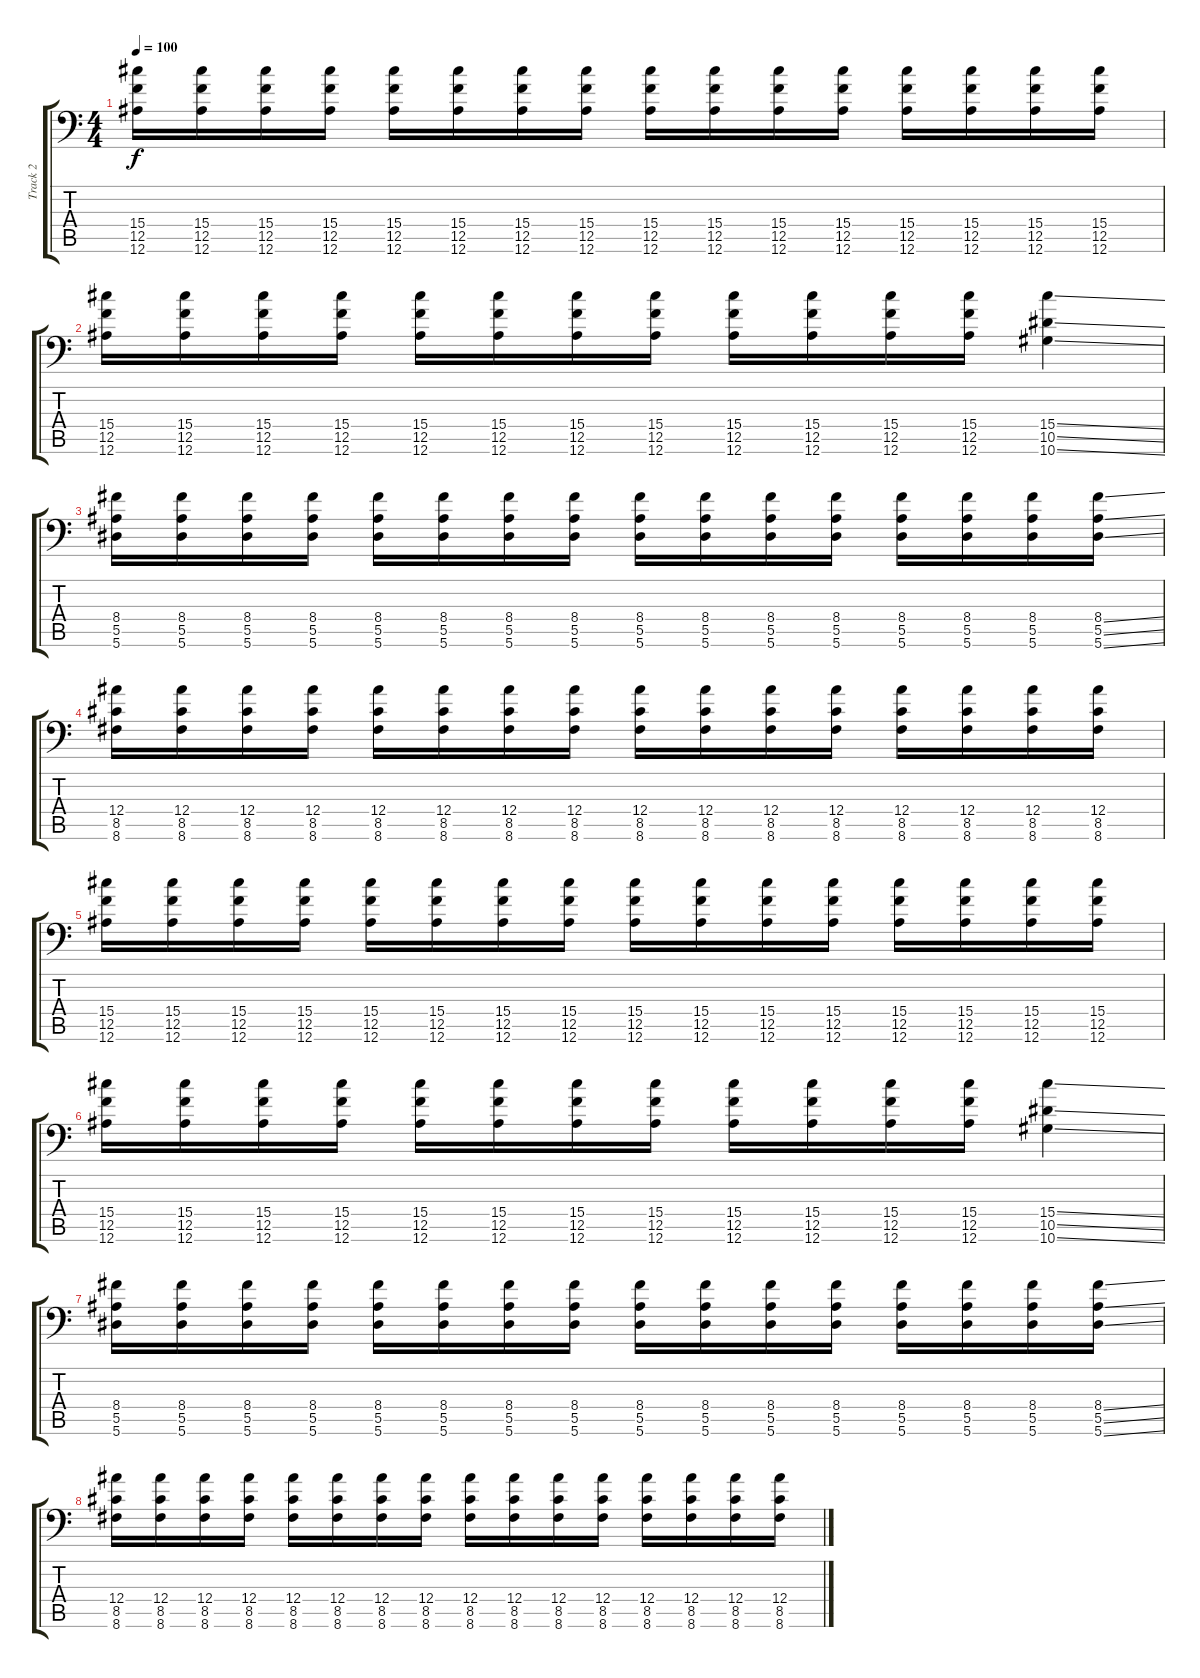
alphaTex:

\track ("Track 2" "Track 2") {instrument distortionguitar}
\staff {score tabs}
\tuning (C4 G3 Eb3 Bb2 F2 Bb1) {hide}
\ts (4 4)
\tempo 100
\clef f4
\ks c
(15.4 12.5 12.6).16{dy f} (15.4 12.5 12.6).16 (15.4 12.5 12.6).16 (15.4 12.5 12.6).16 (15.4 12.5 12.6).16 (15.4 12.5 12.6).16 (15.4 12.5 12.6).16 (15.4 12.5 12.6).16 (15.4 12.5 12.6).16 (15.4 12.5 12.6).16 (15.4 12.5 12.6).16 (15.4 12.5 12.6).16 (15.4 12.5 12.6).16 (15.4 12.5 12.6).16 (15.4 12.5 12.6).16 (15.4 12.5 12.6).16 |
(15.4 12.5 12.6).16 (15.4 12.5 12.6).16 (15.4 12.5 12.6).16 (15.4 12.5 12.6).16 (15.4 12.5 12.6).16 (15.4 12.5 12.6).16 (15.4 12.5 12.6).16 (15.4 12.5 12.6).16 (15.4 12.5 12.6).16 (15.4 12.5 12.6).16 (15.4 12.5 12.6).16 (15.4 12.5 12.6).16 (15.4{ss} 10.5{ss} 10.6{ss}).4 |
(8.4 5.5 5.6).16 (8.4 5.5 5.6).16 (8.4 5.5 5.6).16 (8.4 5.5 5.6).16 (8.4 5.5 5.6).16 (8.4 5.5 5.6).16 (8.4 5.5 5.6).16 (8.4 5.5 5.6).16 (8.4 5.5 5.6).16 (8.4 5.5 5.6).16 (8.4 5.5 5.6).16 (8.4 5.5 5.6).16 (8.4 5.5 5.6).16 (8.4 5.5 5.6).16 (8.4 5.5 5.6).16 (8.4{ss} 5.5{ss} 5.6{ss}).16 |
(12.4 8.5 8.6).16 (12.4 8.5 8.6).16 (12.4 8.5 8.6).16 (12.4 8.5 8.6).16 (12.4 8.5 8.6).16 (12.4 8.5 8.6).16 (12.4 8.5 8.6).16 (12.4 8.5 8.6).16 (12.4 8.5 8.6).16 (12.4 8.5 8.6).16 (12.4 8.5 8.6).16 (12.4 8.5 8.6).16 (12.4 8.5 8.6).16 (12.4 8.5 8.6).16 (12.4 8.5 8.6).16 (12.4 8.5 8.6).16 |
(15.4 12.5 12.6).16 (15.4 12.5 12.6).16 (15.4 12.5 12.6).16 (15.4 12.5 12.6).16 (15.4 12.5 12.6).16 (15.4 12.5 12.6).16 (15.4 12.5 12.6).16 (15.4 12.5 12.6).16 (15.4 12.5 12.6).16 (15.4 12.5 12.6).16 (15.4 12.5 12.6).16 (15.4 12.5 12.6).16 (15.4 12.5 12.6).16 (15.4 12.5 12.6).16 (15.4 12.5 12.6).16 (15.4 12.5 12.6).16 |
(15.4 12.5 12.6).16 (15.4 12.5 12.6).16 (15.4 12.5 12.6).16 (15.4 12.5 12.6).16 (15.4 12.5 12.6).16 (15.4 12.5 12.6).16 (15.4 12.5 12.6).16 (15.4 12.5 12.6).16 (15.4 12.5 12.6).16 (15.4 12.5 12.6).16 (15.4 12.5 12.6).16 (15.4 12.5 12.6).16 (15.4{ss} 10.5{ss} 10.6{ss}).4 |
(8.4 5.5 5.6).16 (8.4 5.5 5.6).16 (8.4 5.5 5.6).16 (8.4 5.5 5.6).16 (8.4 5.5 5.6).16 (8.4 5.5 5.6).16 (8.4 5.5 5.6).16 (8.4 5.5 5.6).16 (8.4 5.5 5.6).16 (8.4 5.5 5.6).16 (8.4 5.5 5.6).16 (8.4 5.5 5.6).16 (8.4 5.5 5.6).16 (8.4 5.5 5.6).16 (8.4 5.5 5.6).16 (8.4{ss} 5.5{ss} 5.6{ss}).16 |
(12.4 8.5 8.6).16 (12.4 8.5 8.6).16 (12.4 8.5 8.6).16 (12.4 8.5 8.6).16 (12.4 8.5 8.6).16 (12.4 8.5 8.6).16 (12.4 8.5 8.6).16 (12.4 8.5 8.6).16 (12.4 8.5 8.6).16 (12.4 8.5 8.6).16 (12.4 8.5 8.6).16 (12.4 8.5 8.6).16 (12.4 8.5 8.6).16 (12.4 8.5 8.6).16 (12.4 8.5 8.6).16 (12.4 8.5 8.6).16
